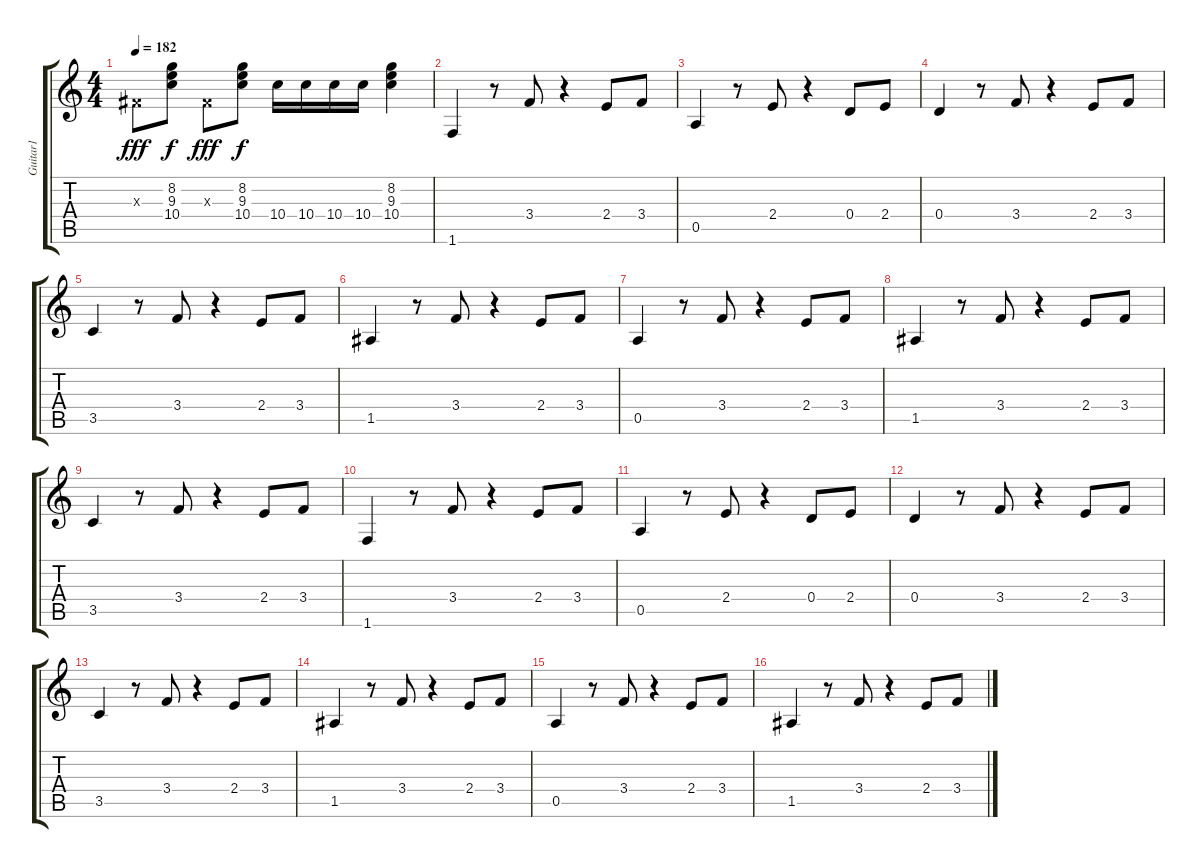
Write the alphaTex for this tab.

\track ("Guitar1" "Guitar1") {instrument distortionguitar}
\staff {score tabs}
\tuning (E4 B3 G3 D3 A2 E2) {hide}
\ts (4 4)
\tempo 182
\clef g2
\ks c
-1.3{x}.8{dy fff} (8.2 9.3 10.4).8{dy f} -1.3{x}.8{dy fff} (8.2 9.3 10.4).8{dy f} 10.4.16 10.4.16 10.4.16 10.4.16 (8.2 9.3 10.4).4 |
1.6.4 r.8 3.4.8 r.4 2.4.8 3.4.8 |
0.5.4 r.8 2.4.8 r.4 0.4.8 2.4.8 |
0.4.4 r.8 3.4.8 r.4 2.4.8 3.4.8 |
3.5.4 r.8 3.4.8 r.4 2.4.8 3.4.8 |
1.5.4 r.8 3.4.8 r.4 2.4.8 3.4.8 |
0.5.4 r.8 3.4.8 r.4 2.4.8 3.4.8 |
1.5.4 r.8 3.4.8 r.4 2.4.8 3.4.8 |
3.5.4 r.8 3.4.8 r.4 2.4.8 3.4.8 |
1.6.4 r.8 3.4.8 r.4 2.4.8 3.4.8 |
0.5.4 r.8 2.4.8 r.4 0.4.8 2.4.8 |
0.4.4 r.8 3.4.8 r.4 2.4.8 3.4.8 |
3.5.4 r.8 3.4.8 r.4 2.4.8 3.4.8 |
1.5.4 r.8 3.4.8 r.4 2.4.8 3.4.8 |
0.5.4 r.8 3.4.8 r.4 2.4.8 3.4.8 |
1.5.4 r.8 3.4.8 r.4 2.4.8 3.4.8
